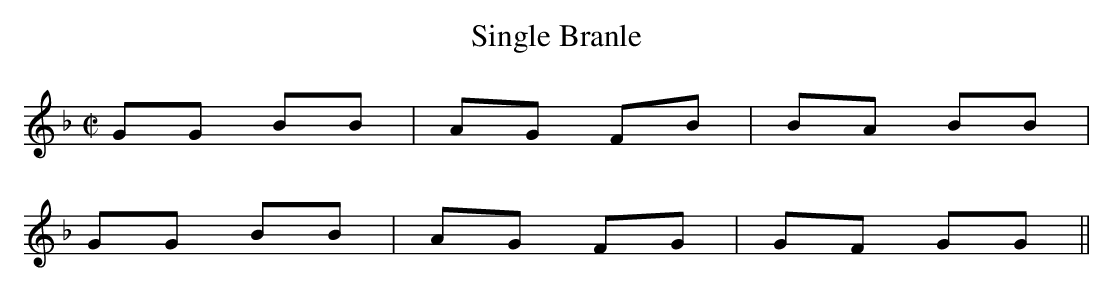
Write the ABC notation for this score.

X:1
T:Single Branle
M:C|
K:GDor
GG BB | AG FB | BA BB |
GG BB | AG FG | GF GG ||
